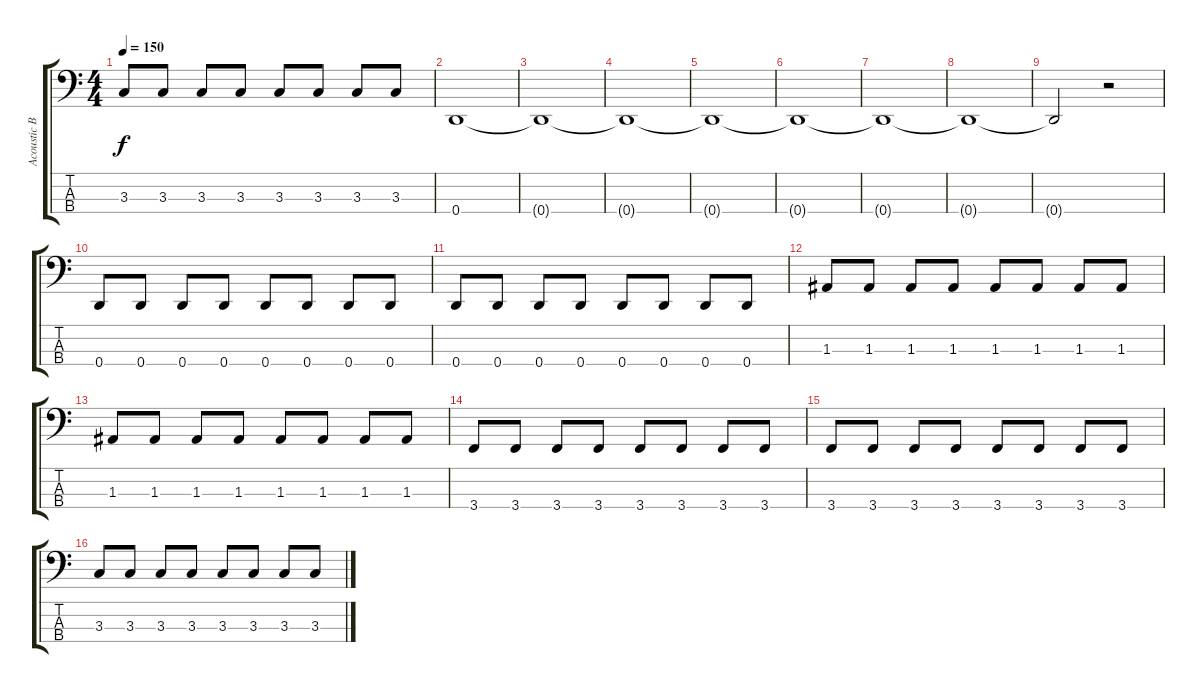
\track ("Acoustic Bass" "Acoustic B") {instrument acousticbass}
\staff {score tabs}
\tuning (G2 D2 A1 D1) {hide}
\ts (4 4)
\tempo 150
\clef f4
\ks c
3.3.8{dy f} 3.3.8 3.3.8 3.3.8 3.3.8 3.3.8 3.3.8 3.3.8 |
0.4.1 |
0.4{t}.1 |
0.4{t}.1 |
0.4{t}.1 |
0.4{t}.1 |
0.4{t}.1 |
0.4{t}.1 |
0.4{t}.2 r.2 |
0.4.8 0.4.8 0.4.8 0.4.8 0.4.8 0.4.8 0.4.8 0.4.8 |
0.4.8 0.4.8 0.4.8 0.4.8 0.4.8 0.4.8 0.4.8 0.4.8 |
1.3.8 1.3.8 1.3.8 1.3.8 1.3.8 1.3.8 1.3.8 1.3.8 |
1.3.8 1.3.8 1.3.8 1.3.8 1.3.8 1.3.8 1.3.8 1.3.8 |
3.4.8 3.4.8 3.4.8 3.4.8 3.4.8 3.4.8 3.4.8 3.4.8 |
3.4.8 3.4.8 3.4.8 3.4.8 3.4.8 3.4.8 3.4.8 3.4.8 |
3.3.8 3.3.8 3.3.8 3.3.8 3.3.8 3.3.8 3.3.8 3.3.8
